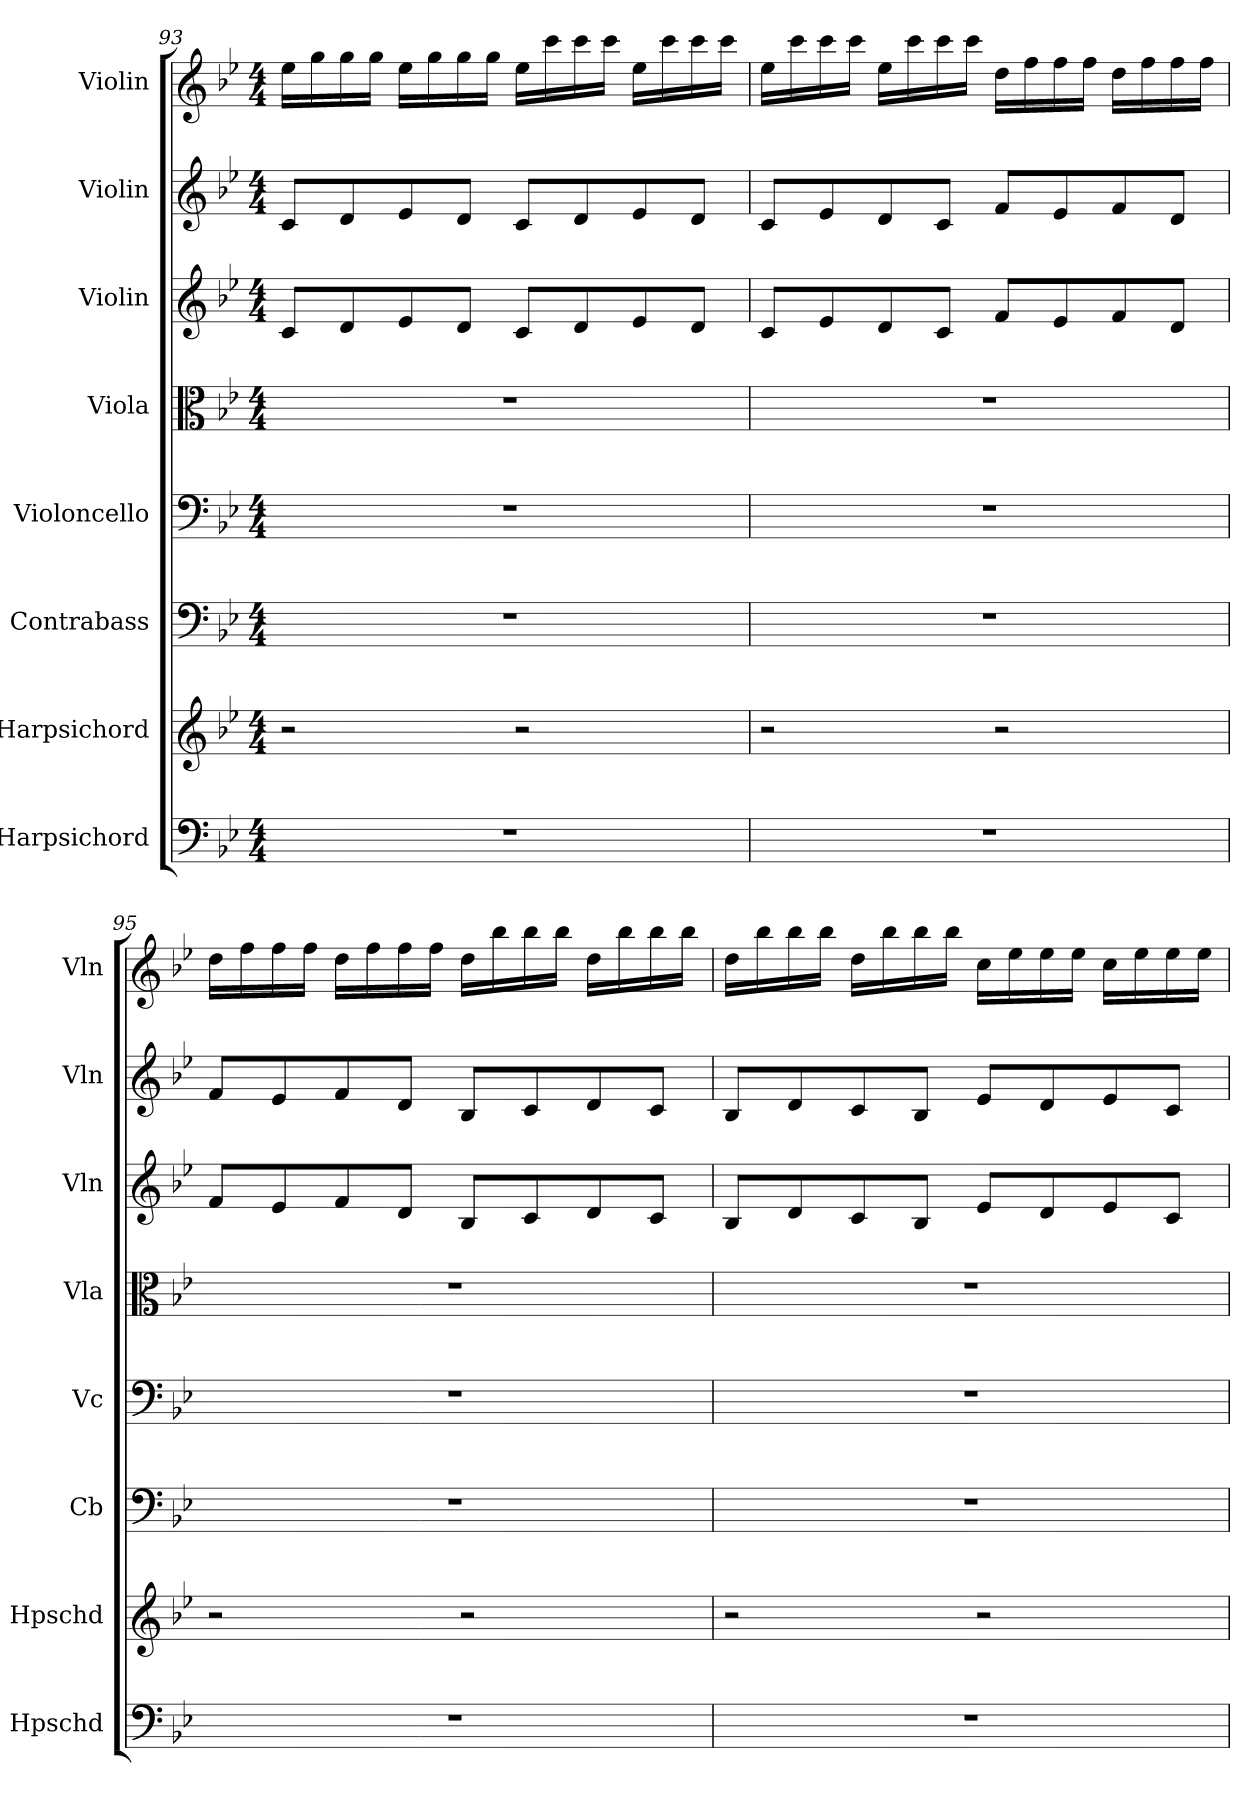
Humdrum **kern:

**kern	**kern	**kern	**kern	**kern	**kern	**kern	**kern
*part8	*part7	*part6	*part5	*part4	*part3	*part2	*part1
*staff8	*staff7	*staff6	*staff5	*staff4	*staff3	*staff2	*staff1
*I"Harpsichord	*I"Harpsichord	*I"Contrabass	*I"Violoncello	*I"Viola	*I"Violin	*I"Violin	*I"Violin
*I'Hpschd	*I'Hpschd	*I'Cb	*I'Vc	*I'Vla	*I'Vln	*I'Vln	*I'Vln
*clefF4	*clefG2	*clefF4	*clefF4	*clefC3	*clefG2	*clefG2	*clefG2
*k[b-e-]	*k[b-e-]	*k[b-e-]	*k[b-e-]	*k[b-e-]	*k[b-e-]	*k[b-e-]	*k[b-e-]
*M4/4	*M4/4	*M4/4	*M4/4	*M4/4	*M4/4	*M4/4	*M4/4
=93	=93	=93	=93	=93	=93	=93	=93
1r	2r	1r	1r	1r	8c/L	8c/L	16ee-\LL
.	.	.	.	.	.	.	16gg\
.	.	.	.	.	8d/	8d/	16gg\
.	.	.	.	.	.	.	16gg\JJ
.	.	.	.	.	8e-/	8e-/	16ee-\LL
.	.	.	.	.	.	.	16gg\
.	.	.	.	.	8d/J	8d/J	16gg\
.	.	.	.	.	.	.	16gg\JJ
.	2r	.	.	.	8c/L	8c/L	16ee-\LL
.	.	.	.	.	.	.	16ccc\
.	.	.	.	.	8d/	8d/	16ccc\
.	.	.	.	.	.	.	16ccc\JJ
.	.	.	.	.	8e-/	8e-/	16ee-\LL
.	.	.	.	.	.	.	16ccc\
.	.	.	.	.	8d/J	8d/J	16ccc\
.	.	.	.	.	.	.	16ccc\JJ
=94	=94	=94	=94	=94	=94	=94	=94
1r	2r	1r	1r	1r	8c/L	8c/L	16ee-\LL
.	.	.	.	.	.	.	16ccc\
.	.	.	.	.	8e-/	8e-/	16ccc\
.	.	.	.	.	.	.	16ccc\JJ
.	.	.	.	.	8d/	8d/	16ee-\LL
.	.	.	.	.	.	.	16ccc\
.	.	.	.	.	8c/J	8c/J	16ccc\
.	.	.	.	.	.	.	16ccc\JJ
.	2r	.	.	.	8f/L	8f/L	16dd\LL
.	.	.	.	.	.	.	16ff\
.	.	.	.	.	8e-/	8e-/	16ff\
.	.	.	.	.	.	.	16ff\JJ
.	.	.	.	.	8f/	8f/	16dd\LL
.	.	.	.	.	.	.	16ff\
.	.	.	.	.	8d/J	8d/J	16ff\
.	.	.	.	.	.	.	16ff\JJ
=95	=95	=95	=95	=95	=95	=95	=95
1r	2r	1r	1r	1r	8f/L	8f/L	16dd\LL
.	.	.	.	.	.	.	16ff\
.	.	.	.	.	8e-/	8e-/	16ff\
.	.	.	.	.	.	.	16ff\JJ
.	.	.	.	.	8f/	8f/	16dd\LL
.	.	.	.	.	.	.	16ff\
.	.	.	.	.	8d/J	8d/J	16ff\
.	.	.	.	.	.	.	16ff\JJ
.	2r	.	.	.	8B-/L	8B-/L	16dd\LL
.	.	.	.	.	.	.	16bb-\
.	.	.	.	.	8c/	8c/	16bb-\
.	.	.	.	.	.	.	16bb-\JJ
.	.	.	.	.	8d/	8d/	16dd\LL
.	.	.	.	.	.	.	16bb-\
.	.	.	.	.	8c/J	8c/J	16bb-\
.	.	.	.	.	.	.	16bb-\JJ
=96	=96	=96	=96	=96	=96	=96	=96
1r	2r	1r	1r	1r	8B-/L	8B-/L	16dd\LL
.	.	.	.	.	.	.	16bb-\
.	.	.	.	.	8d/	8d/	16bb-\
.	.	.	.	.	.	.	16bb-\JJ
.	.	.	.	.	8c/	8c/	16dd\LL
.	.	.	.	.	.	.	16bb-\
.	.	.	.	.	8B-/J	8B-/J	16bb-\
.	.	.	.	.	.	.	16bb-\JJ
.	2r	.	.	.	8e-/L	8e-/L	16cc\LL
.	.	.	.	.	.	.	16ee-\
.	.	.	.	.	8d/	8d/	16ee-\
.	.	.	.	.	.	.	16ee-\JJ
.	.	.	.	.	8e-/	8e-/	16cc\LL
.	.	.	.	.	.	.	16ee-\
.	.	.	.	.	8c/J	8c/J	16ee-\
.	.	.	.	.	.	.	16ee-\JJ
=	=	=	=	=	=	=	=
*-	*-	*-	*-	*-	*-	*-	*-
